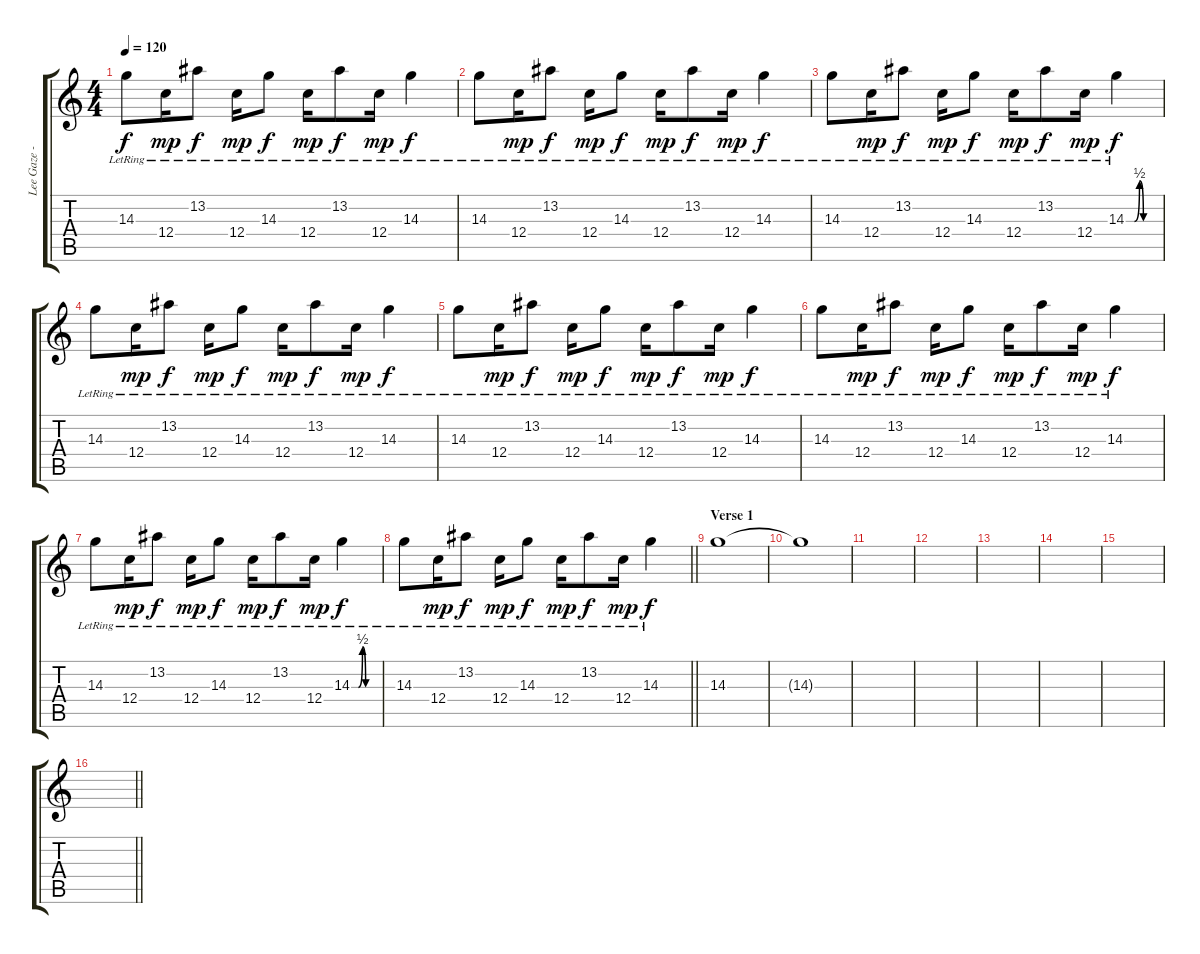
\track ("Lee Gaze - Guitar" "Lee Gaze -") {instrument electricguitarjazz}
\staff {score tabs}
\tuning (D4 A3 F3 C3 G2 C2) {hide}
\ts (4 4)
\tempo 120
\clef g2
\ks c
14.3{lr}.8{dy f} 12.4{lr}.16{dy mp} 13.2{lr}.8{dy f} 12.4{lr}.16{dy mp} 14.3{lr}.8{dy f} 12.4{lr}.16{dy mp} 13.2{lr}.8{dy f} 12.4{lr}.16{dy mp} 14.3{lr}.4{dy f} |
14.3{lr}.8 12.4{lr}.16{dy mp} 13.2{lr}.8{dy f} 12.4{lr}.16{dy mp} 14.3{lr}.8{dy f} 12.4{lr}.16{dy mp} 13.2{lr}.8{dy f} 12.4{lr}.16{dy mp} 14.3{lr}.4{dy f} |
14.3{lr}.8 12.4{lr}.16{dy mp} 13.2{lr}.8{dy f} 12.4{lr}.16{dy mp} 14.3{lr}.8{dy f} 12.4{lr}.16{dy mp} 13.2{lr}.8{dy f} 12.4{lr}.16{dy mp} 14.3{be (custom 0 0 15 0 24 2 31 0 60 0) lr}.4{dy f} |
14.3{lr}.8 12.4{lr}.16{dy mp} 13.2{lr}.8{dy f} 12.4{lr}.16{dy mp} 14.3{lr}.8{dy f} 12.4{lr}.16{dy mp} 13.2{lr}.8{dy f} 12.4{lr}.16{dy mp} 14.3{lr}.4{dy f} |
14.3{lr}.8 12.4{lr}.16{dy mp} 13.2{lr}.8{dy f} 12.4{lr}.16{dy mp} 14.3{lr}.8{dy f} 12.4{lr}.16{dy mp} 13.2{lr}.8{dy f} 12.4{lr}.16{dy mp} 14.3{lr}.4{dy f} |
14.3{lr}.8 12.4{lr}.16{dy mp} 13.2{lr}.8{dy f} 12.4{lr}.16{dy mp} 14.3{lr}.8{dy f} 12.4{lr}.16{dy mp} 13.2{lr}.8{dy f} 12.4{lr}.16{dy mp} 14.3{lr}.4{dy f} |
14.3{lr}.8 12.4{lr}.16{dy mp} 13.2{lr}.8{dy f} 12.4{lr}.16{dy mp} 14.3{lr}.8{dy f} 12.4{lr}.16{dy mp} 13.2{lr}.8{dy f} 12.4{lr}.16{dy mp} 14.3{be (custom 0 0 15 0 24 2 31 0 60 0) lr}.4{dy f} |
\barLineRight lightlight
14.3{lr}.8 12.4{lr}.16{dy mp} 13.2{lr}.8{dy f} 12.4{lr}.16{dy mp} 14.3{lr}.8{dy f} 12.4{lr}.16{dy mp} 13.2{lr}.8{dy f} 12.4{lr}.16{dy mp} 14.3{lr}.4{dy f} |
\section ("" "Verse 1")
14.3.1{volume 1} |
14.3{t}.1 |
|
|
|
|
|
\barLineRight lightlight
